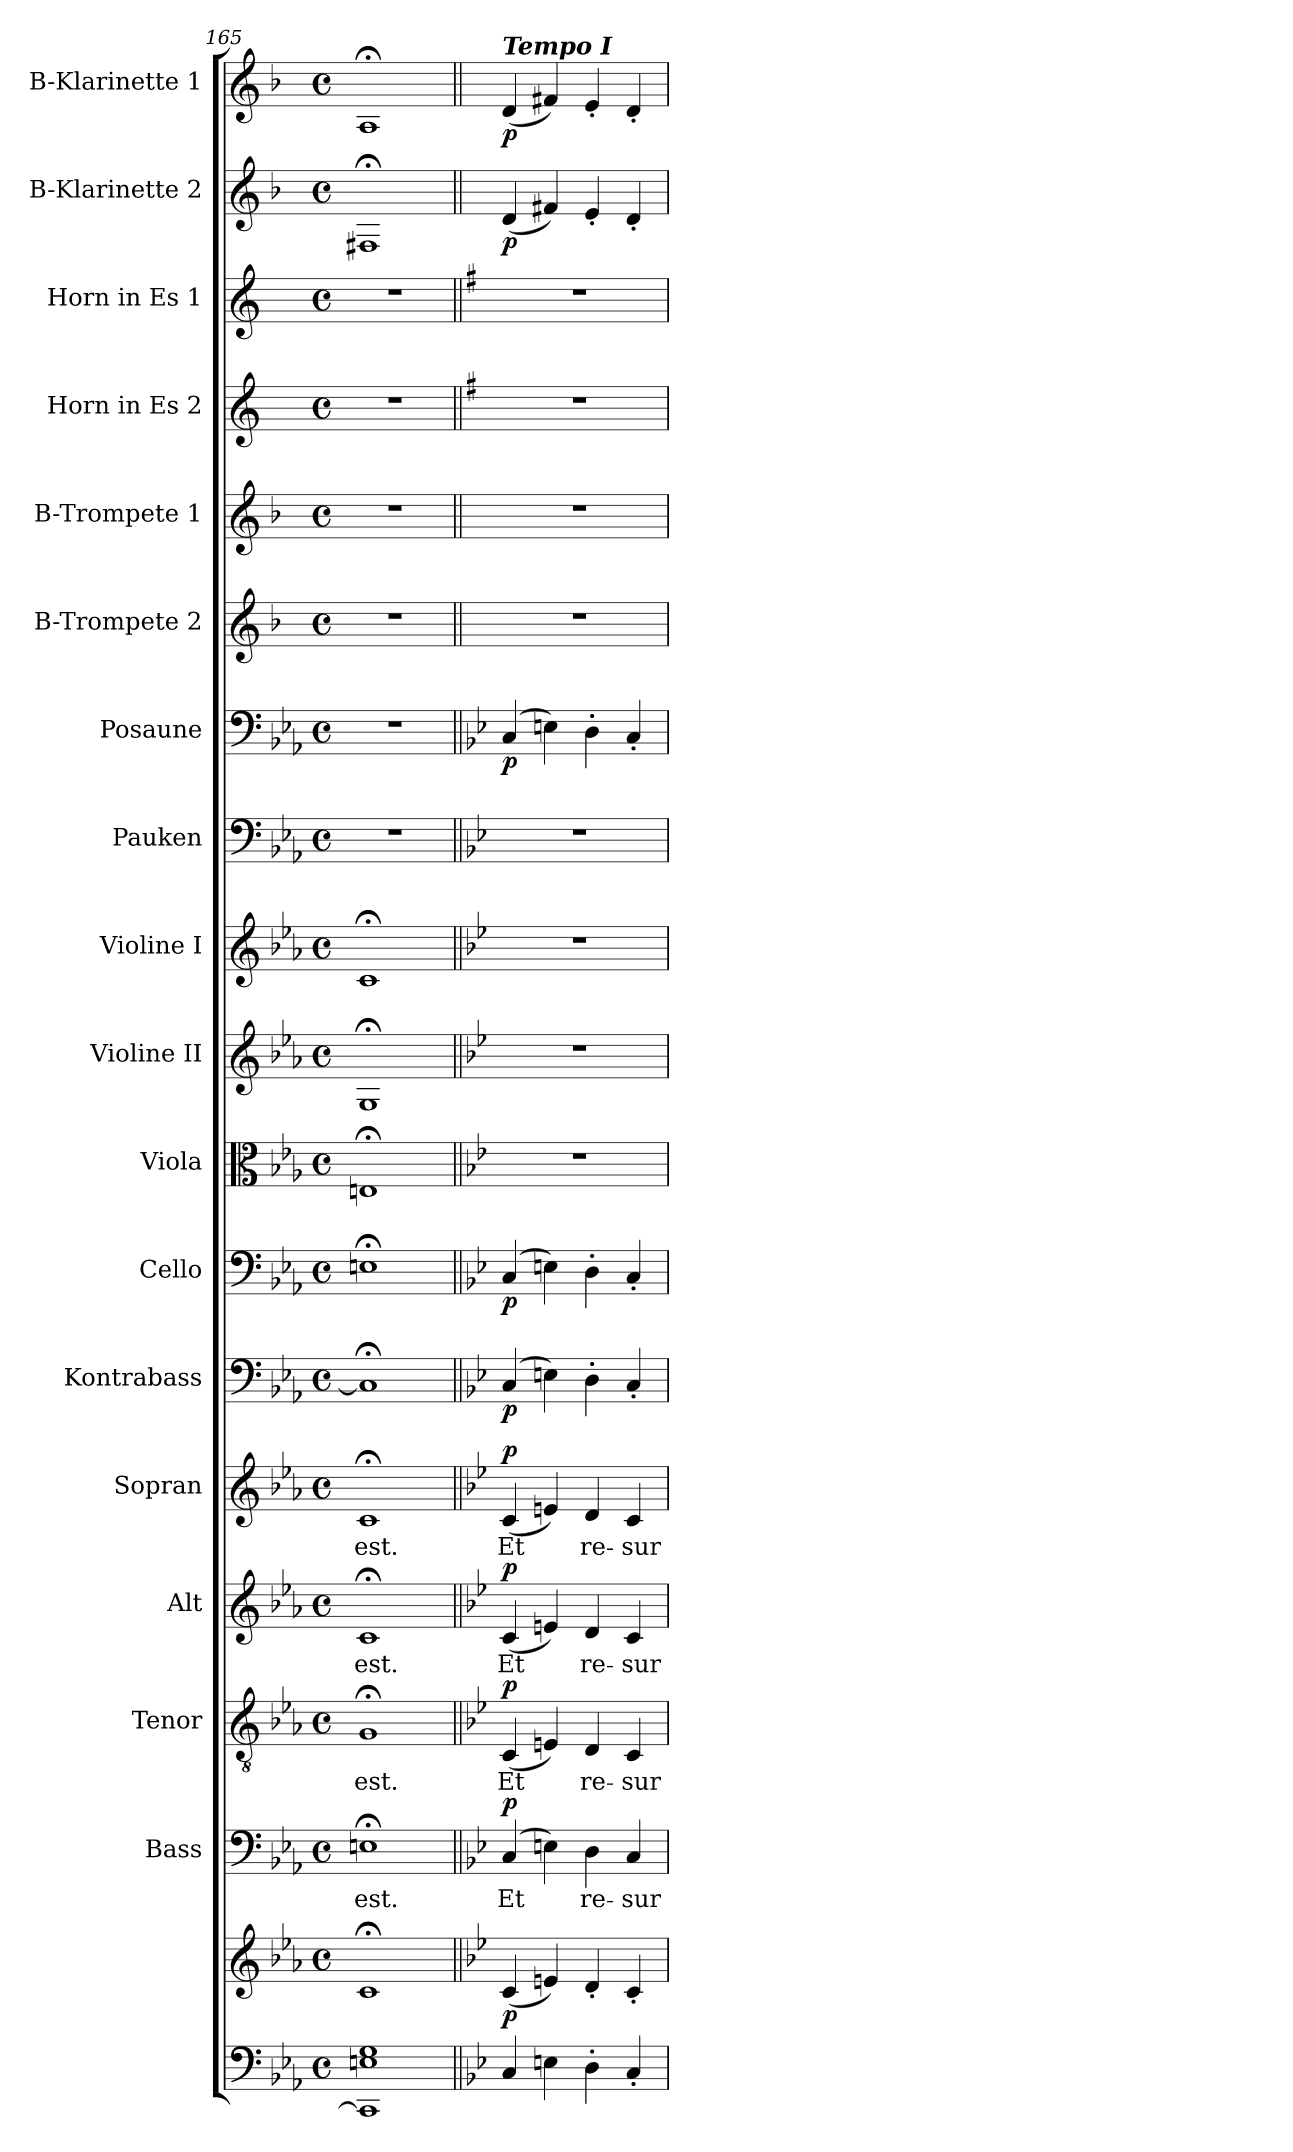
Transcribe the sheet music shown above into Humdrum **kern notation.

**kern	**kern	**dynam	**kern	**text	**dynam	**kern	**text	**dynam	**kern	**text	**dynam	**kern	**text	**dynam	**kern	**dynam	**kern	**dynam	**kern	**kern	**kern	**kern	**kern	**dynam	**kern	**kern	**kern	**kern	**kern	**dynam	**kern	**dynam
*part18	*part18	*part18	*part17	*part17	*part17	*part16	*part16	*part16	*part15	*part15	*part15	*part14	*part14	*part14	*part13	*part13	*part12	*part12	*part11	*part10	*part9	*part8	*part7	*part7	*part6	*part5	*part4	*part3	*part2	*part2	*part1	*part1
*staff19	*staff18	*staff18/19	*staff17	*staff17	*staff17	*staff16	*staff16	*staff16	*staff15	*staff15	*staff15	*staff14	*staff14	*staff14	*staff13	*staff13	*staff12	*staff12	*staff11	*staff10	*staff9	*staff8	*staff7	*staff7	*staff6	*staff5	*staff4	*staff3	*staff2	*staff2	*staff1	*staff1
*	*	*	*I"Bass	*	*	*I"Tenor	*	*	*I"Alt	*	*	*I"Sopran	*	*	*I"Kontrabass	*	*I"Cello	*	*I"Viola	*I"Violine II	*I"Violine I	*I"Pauken	*I"Posaune	*	*I"B-Trompete 2	*I"B-Trompete 1	*I"Horn in Es 2	*I"Horn in Es 1	*I"B-Klarinette 2	*	*I"B-Klarinette 1	*
*	*	*	*I'B.	*	*	*I'T.	*	*	*I'A.	*	*	*I'S.	*	*	*I'Kb.	*	*	*	*I'Vla.	*I'Vl. II	*I'Vl. I	*I'Pk.	*I'Pos.	*	*I'B Trp. 2	*I'B Trp. 1	*	*	*I'B Kl. 2	*	*I'B Kl. 1	*
*clefF4	*clefG2	*	*clefF4	*	*	*clefGv2	*	*	*clefG2	*	*	*clefG2	*	*	*clefF4	*	*clefF4	*	*clefC3	*clefG2	*clefG2	*clefF4	*clefF4	*	*clefG2	*clefG2	*clefG2	*clefG2	*clefG2	*	*clefG2	*
*	*	*	*	*	*	*	*	*	*	*	*	*	*	*	*ITrd7c12	*	*	*	*	*	*	*	*	*	*ITrd1c2	*ITrd1c2	*ITrd5c9	*ITrd5c9	*ITrd1c2	*	*ITrd1c2	*
*k[b-e-a-]	*k[b-e-a-]	*	*k[b-e-a-]	*	*	*k[b-e-a-]	*	*	*k[b-e-a-]	*	*	*k[b-e-a-]	*	*	*k[b-e-a-]	*	*k[b-e-a-]	*	*k[b-e-a-]	*k[b-e-a-]	*k[b-e-a-]	*k[b-e-a-]	*k[b-e-a-]	*	*k[b-e-a-]	*k[b-e-a-]	*k[b-e-a-]	*k[b-e-a-]	*k[b-e-a-]	*	*k[b-e-a-]	*
*E-:	*E-:	*	*E-:	*	*	*E-:	*	*	*E-:	*	*	*E-:	*	*	*E-:	*	*E-:	*	*E-:	*E-:	*E-:	*E-:	*E-:	*	*E-:	*E-:	*E-:	*E-:	*E-:	*	*E-:	*
*M4/4	*M4/4	*	*M4/4	*	*	*M4/4	*	*	*M4/4	*	*	*M4/4	*	*	*M4/4	*	*M4/4	*	*M4/4	*M4/4	*M4/4	*M4/4	*M4/4	*	*M4/4	*M4/4	*M4/4	*M4/4	*M4/4	*	*M4/4	*
*met(c)	*met(c)	*	*met(c)	*	*	*met(c)	*	*	*met(c)	*	*	*met(c)	*	*	*met(c)	*	*met(c)	*	*met(c)	*met(c)	*met(c)	*met(c)	*met(c)	*	*met(c)	*met(c)	*met(c)	*met(c)	*met(c)	*	*met(c)	*
=165	=165	=165	=165	=165	=165	=165	=165	=165	=165	=165	=165	=165	=165	=165	=165	=165	=165	=165	=165	=165	=165	=165	=165	=165	=165	=165	=165	=165	=165	=165	=165	=165
*^	*	*	*	*	*	*	*	*	*	*	*	*	*	*	*	*	*	*	*	*	*	*	*	*	*	*	*	*	*	*	*	*
!	!	!	!	!	!LO:LY:b	!	!	!LO:LY:b	!	!	!LO:LY:b	!	!	!LO:LY:b	!	!	!	!	!	!	!	!	!	!	!	!	!	!	!	!	!	!	!
1En 1G	1CC]	1c;<	.	1En;<	est.	.	1G;<	est.	.	1c;<	est.	.	1c;<	est.	.	1CC;<]	.	1En;<	.	1En;<	1G;<	1c;<	1r	1r	.	1r	1r	1r	1r	1En;<	.	1G;<	.
*v	*v	*	*	*	*	*	*	*	*	*	*	*	*	*	*	*	*	*	*	*	*	*	*	*	*	*	*	*	*	*	*	*	*
!!LO:PB:g=z
=166||	=166||	=166||	=166||	=166||	=166||	=166||	=166||	=166||	=166||	=166||	=166||	=166||	=166||	=166||	=166||	=166||	=166||	=166||	=166||	=166||	=166||	=166||	=166||	=166||	=166||	=166||	=166||	=166||	=166||	=166||	=166||	=166||
*k[b-e-]	*k[b-e-]	*	*k[b-e-]	*	*	*k[b-e-]	*	*	*k[b-e-]	*	*	*k[b-e-]	*	*	*k[b-e-]	*	*k[b-e-]	*	*k[b-e-]	*k[b-e-]	*k[b-e-]	*k[b-e-]	*k[b-e-]	*	*k[b-e-]	*k[b-e-]	*k[b-e-]	*k[b-e-]	*k[b-e-]	*	*k[b-e-]	*
*B-:	*B-:	*	*B-:	*	*	*B-:	*	*	*B-:	*	*	*B-:	*	*	*B-:	*	*B-:	*	*B-:	*B-:	*B-:	*B-:	*B-:	*	*B-:	*B-:	*B-:	*B-:	*B-:	*	*B-:	*
*^	*	*	*	*	*	*	*	*	*	*	*	*	*	*	*	*	*	*	*	*	*	*	*	*	*	*	*	*	*	*	*	*
!	!	!	!	!	!	!	!	!	!	!	!	!	!	!	!	!	!	!	!	!	!	!	!	!	!	!	!	!	!	!	!	!LO:TX:a:Bi:t=Tempo I	!
!LO:TX:b:Bi:t=Man.	!	!	!	!	!	!	!	!	!	!	!	!	!	!	!	!	!	!	!	!	!	!	!	!	!	!	!	!	!	!	!	!	!
!	!	!	!LO:DY:b	!	!LO:LY:b	!LO:DY:a	!	!LO:LY:b	!LO:DY:a	!	!LO:LY:b	!LO:DY:a	!	!LO:LY:b	!LO:DY:a	!	!LO:DY:b	!	!LO:DY:b	!	!	!	!	!	!LO:DY:b	!	!	!	!	!	!LO:DY:b	!	!LO:DY:b
*v	*v	*	*	*	*	*	*	*	*	*	*	*	*	*	*	*	*	*	*	*	*	*	*	*	*	*	*	*	*	*	*	*	*
4C/	(<4c/	p	(4C/	Et	p	(<4C/	Et	p	(<4c/	Et	p	(<4c/	Et	p	(4CC/	p	(4C/	p	1r	1r	1r	1r	(4C/	p	1r	1r	1r	1r	(<4c/	p	(<4c/	p
4En\	4en/)	.	4En\)	.	.	4En/)	.	.	4en/)	.	.	4en/)	.	.	4EEn\)	.	4En\)	.	.	.	.	.	4En\)	.	.	.	.	.	4en/)	.	4en/)	.
!	!	!	!	!LO:LY:b	!	!	!LO:LY:b	!	!	!LO:LY:b	!	!	!LO:LY:b	!	!	!	!	!	!	!	!	!	!	!	!	!	!	!	!	!	!	!
4D'>\	4d'</	.	4D\	re-	.	4D/	re-	.	4d/	re-	.	4d/	re-	.	4DD'>\	.	4D'>\	.	.	.	.	.	4D'>\	.	.	.	.	.	4d'</	.	4d'</	.
!	!	!	!	!LO:LY:b	!	!	!LO:LY:b	!	!	!LO:LY:b	!	!	!LO:LY:b	!	!	!	!	!	!	!	!	!	!	!	!	!	!	!	!	!	!	!
4C'</	4c'</	.	4C/	-sur-	.	4C/	-sur-	.	4c/	-sur-	.	4c/	-sur-	.	4CC'</	.	4C'</	.	.	.	.	.	4C'</	.	.	.	.	.	4c'</	.	4c'</	.
=	=	=	=	=	=	=	=	=	=	=	=	=	=	=	=	=	=	=	=	=	=	=	=	=	=	=	=	=	=	=	=	=
*-	*-	*-	*-	*-	*-	*-	*-	*-	*-	*-	*-	*-	*-	*-	*-	*-	*-	*-	*-	*-	*-	*-	*-	*-	*-	*-	*-	*-	*-	*-	*-	*-
